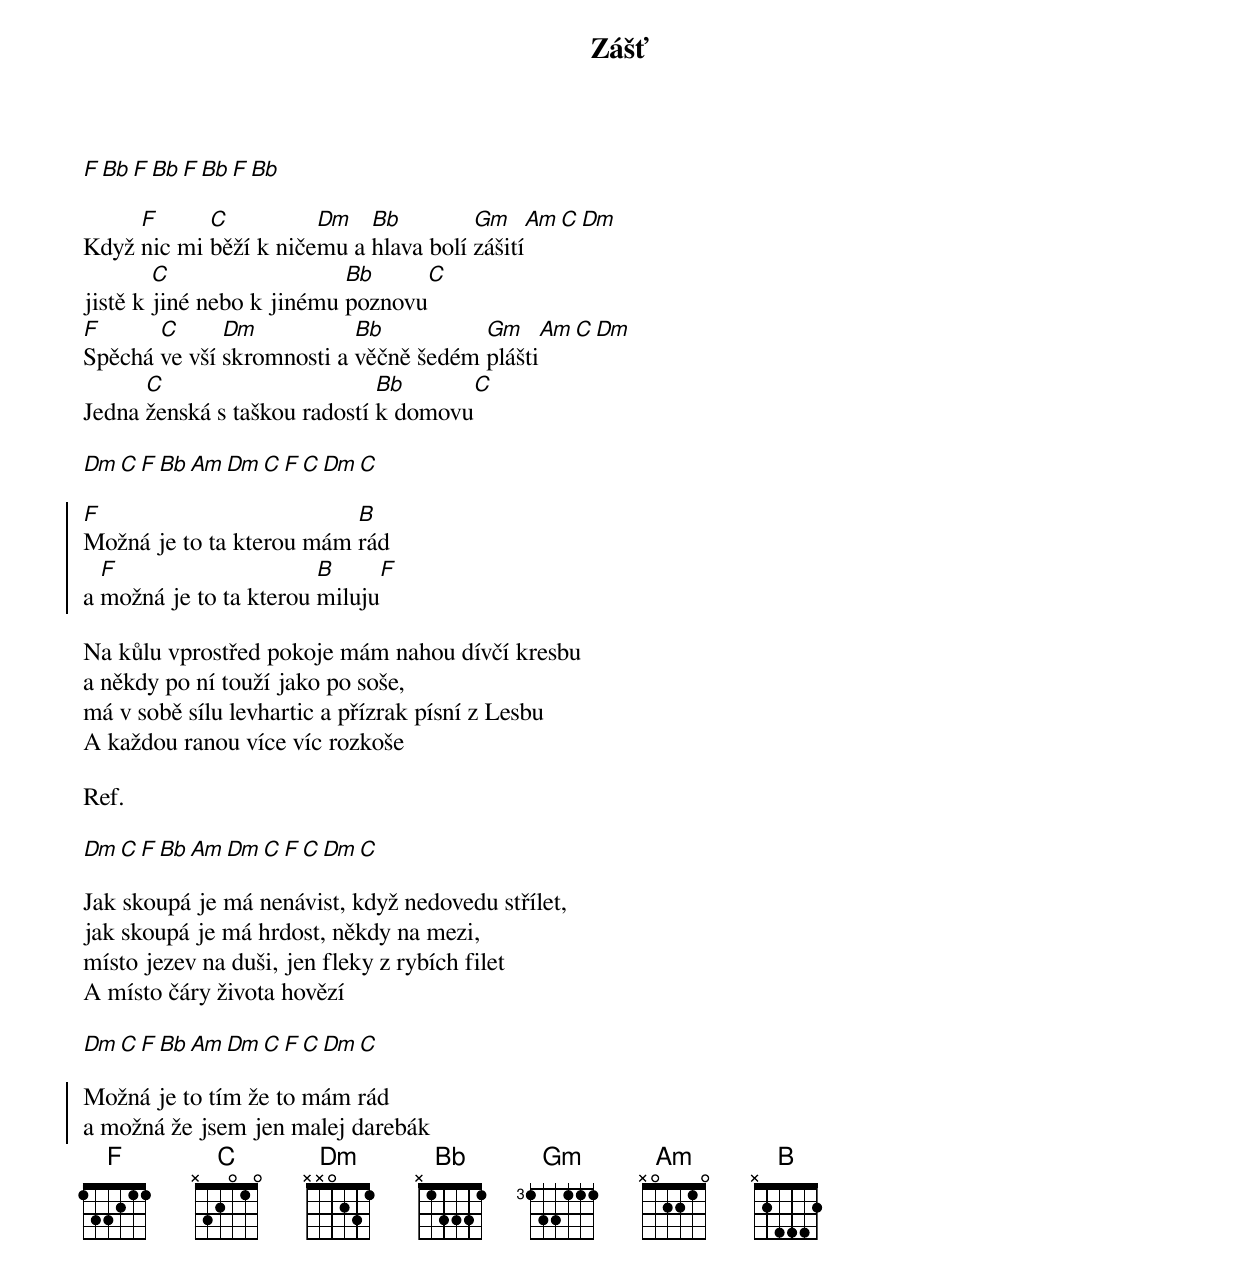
{title: Zášť}
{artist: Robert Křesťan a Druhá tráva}

[F Bb F Bb F Bb F Bb]

Když [F]nic mi [C]běží k niče[Dm]mu a [Bb]hlava bolí [Gm]zášití[Am][C][Dm]
jistě k [C]jiné nebo k jinému [Bb]poznovu[C]
[F]Spěchá [C]ve vší [Dm]skromnosti a [Bb]věčně šedém [Gm]plášti[Am][C][Dm]
Jedna [C]ženská s taškou radostí [Bb]k domovu[C]

[Dm C F Bb Am Dm C F C Dm C]

{start_of_chorus}
[F]Možná je to ta kterou mám [B]rád
a [F]možná je to ta kterou [B]miluju[F]
{end_of_chorus}

Na kůlu vprostřed pokoje mám nahou dívčí kresbu
a někdy po ní touží jako po soše,
má v sobě sílu levhartic a přízrak písní z Lesbu
A každou ranou více víc rozkoše

Ref.

[Dm C F Bb Am Dm C F C Dm C]

Jak skoupá je má nenávist, když nedovedu střílet,
jak skoupá je má hrdost, někdy na mezi,
místo jezev na duši, jen fleky z rybích filet
A místo čáry života hovězí

[Dm C F Bb Am Dm C F C Dm C]

{start_of_chorus}
Možná je to tím že to mám rád
a možná že jsem jen malej darebák
{end_of_chorus}
